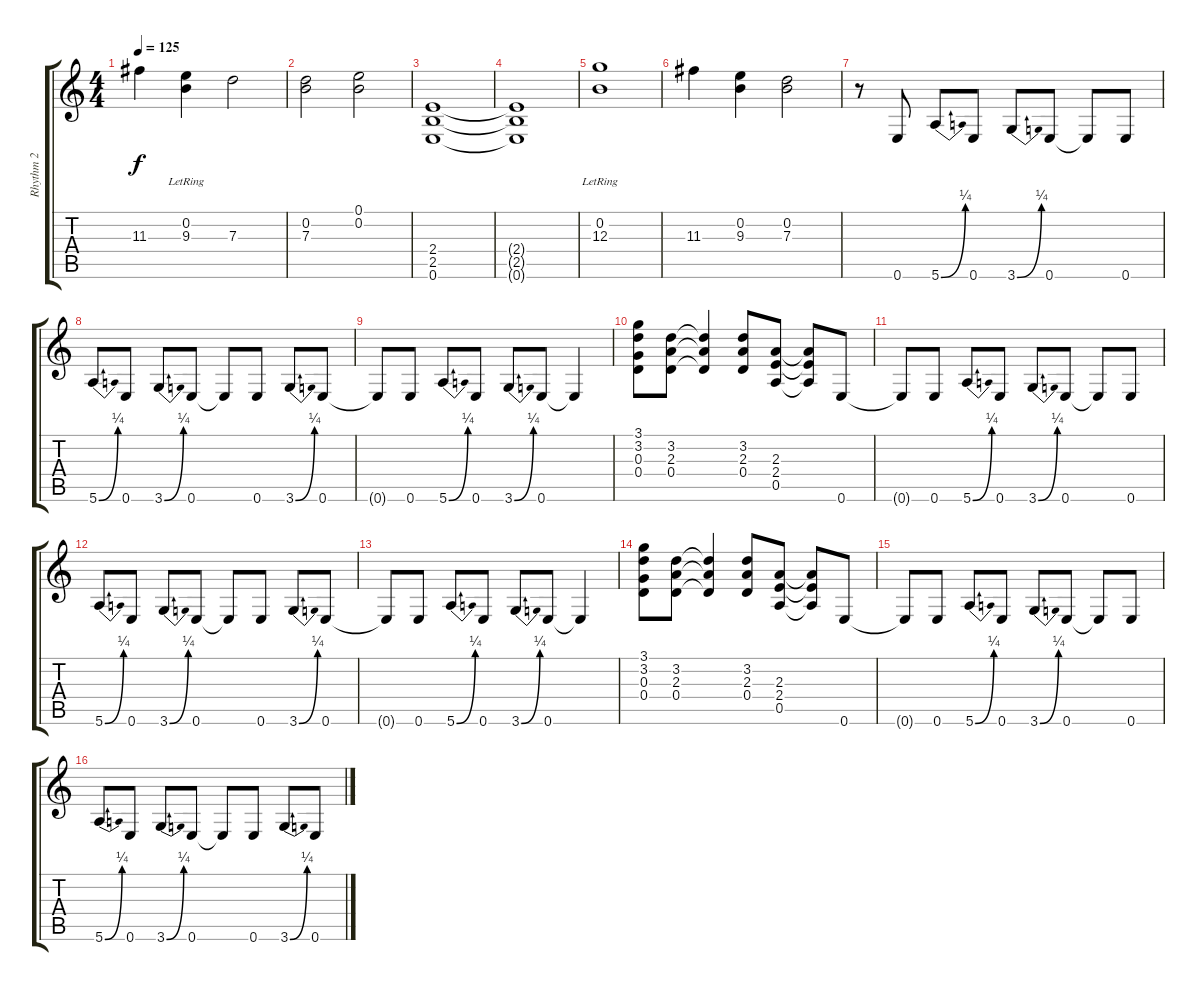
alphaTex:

\track ("Rhythm 2" "Rhythm 2") {instrument overdrivenguitar}
\staff {score tabs}
\tuning (E4 B3 G3 D3 A2 E2) {hide}
\ts (4 4)
\tempo 125
\clef g2
\ks c
11.3.4{dy f} (0.2{lr} 9.3).4 7.3.2 |
(0.2 7.3).2 (0.1 0.2).2 |
(2.4 2.5 0.6).1 |
(2.4{t} 2.5{t} 0.6{t}).1 |
(0.2{lr} 12.3).1 |
11.3.4 (0.2 9.3).4 (0.2 7.3).2 |
r.8 0.6.8 5.6{be (bend 0 0 60 1)}.8 0.6.8 3.6{be (bend 0 0 60 1)}.8 0.6.8 0.6{t}.8 0.6.8 |
5.6{be (bend 0 0 60 1)}.8 0.6.8 3.6{be (bend 0 0 60 1)}.8 0.6.8 0.6{t}.8 0.6.8 3.6{be (bend 0 0 60 1)}.8 0.6.8 |
0.6{t}.8 0.6.8 5.6{be (bend 0 0 60 1)}.8 0.6.8 3.6{be (bend 0 0 60 1)}.8 0.6.8 0.6{t}.4 |
(3.1 3.2 0.3 0.4).8 (3.2 2.3 0.4).8 (3.2{t} 2.3{t} 0.4{t}).4 (3.2 2.3 0.4).8 (2.3 2.4 0.5).8 (2.3{t} 2.4{t} 0.5{t}).8 0.6.8 |
0.6{t}.8 0.6.8 5.6{be (bend 0 0 60 1)}.8 0.6.8 3.6{be (bend 0 0 60 1)}.8 0.6.8 0.6{t}.8 0.6.8 |
5.6{be (bend 0 0 60 1)}.8 0.6.8 3.6{be (bend 0 0 60 1)}.8 0.6.8 0.6{t}.8 0.6.8 3.6{be (bend 0 0 60 1)}.8 0.6.8 |
0.6{t}.8 0.6.8 5.6{be (bend 0 0 60 1)}.8 0.6.8 3.6{be (bend 0 0 60 1)}.8 0.6.8 0.6{t}.4 |
(3.1 3.2 0.3 0.4).8 (3.2 2.3 0.4).8 (3.2{t} 2.3{t} 0.4{t}).4 (3.2 2.3 0.4).8 (2.3 2.4 0.5).8 (2.3{t} 2.4{t} 0.5{t}).8 0.6.8 |
0.6{t}.8 0.6.8 5.6{be (bend 0 0 60 1)}.8 0.6.8 3.6{be (bend 0 0 60 1)}.8 0.6.8 0.6{t}.8 0.6.8 |
5.6{be (bend 0 0 60 1)}.8 0.6.8 3.6{be (bend 0 0 60 1)}.8 0.6.8 0.6{t}.8 0.6.8 3.6{be (bend 0 0 60 1)}.8 0.6.8
